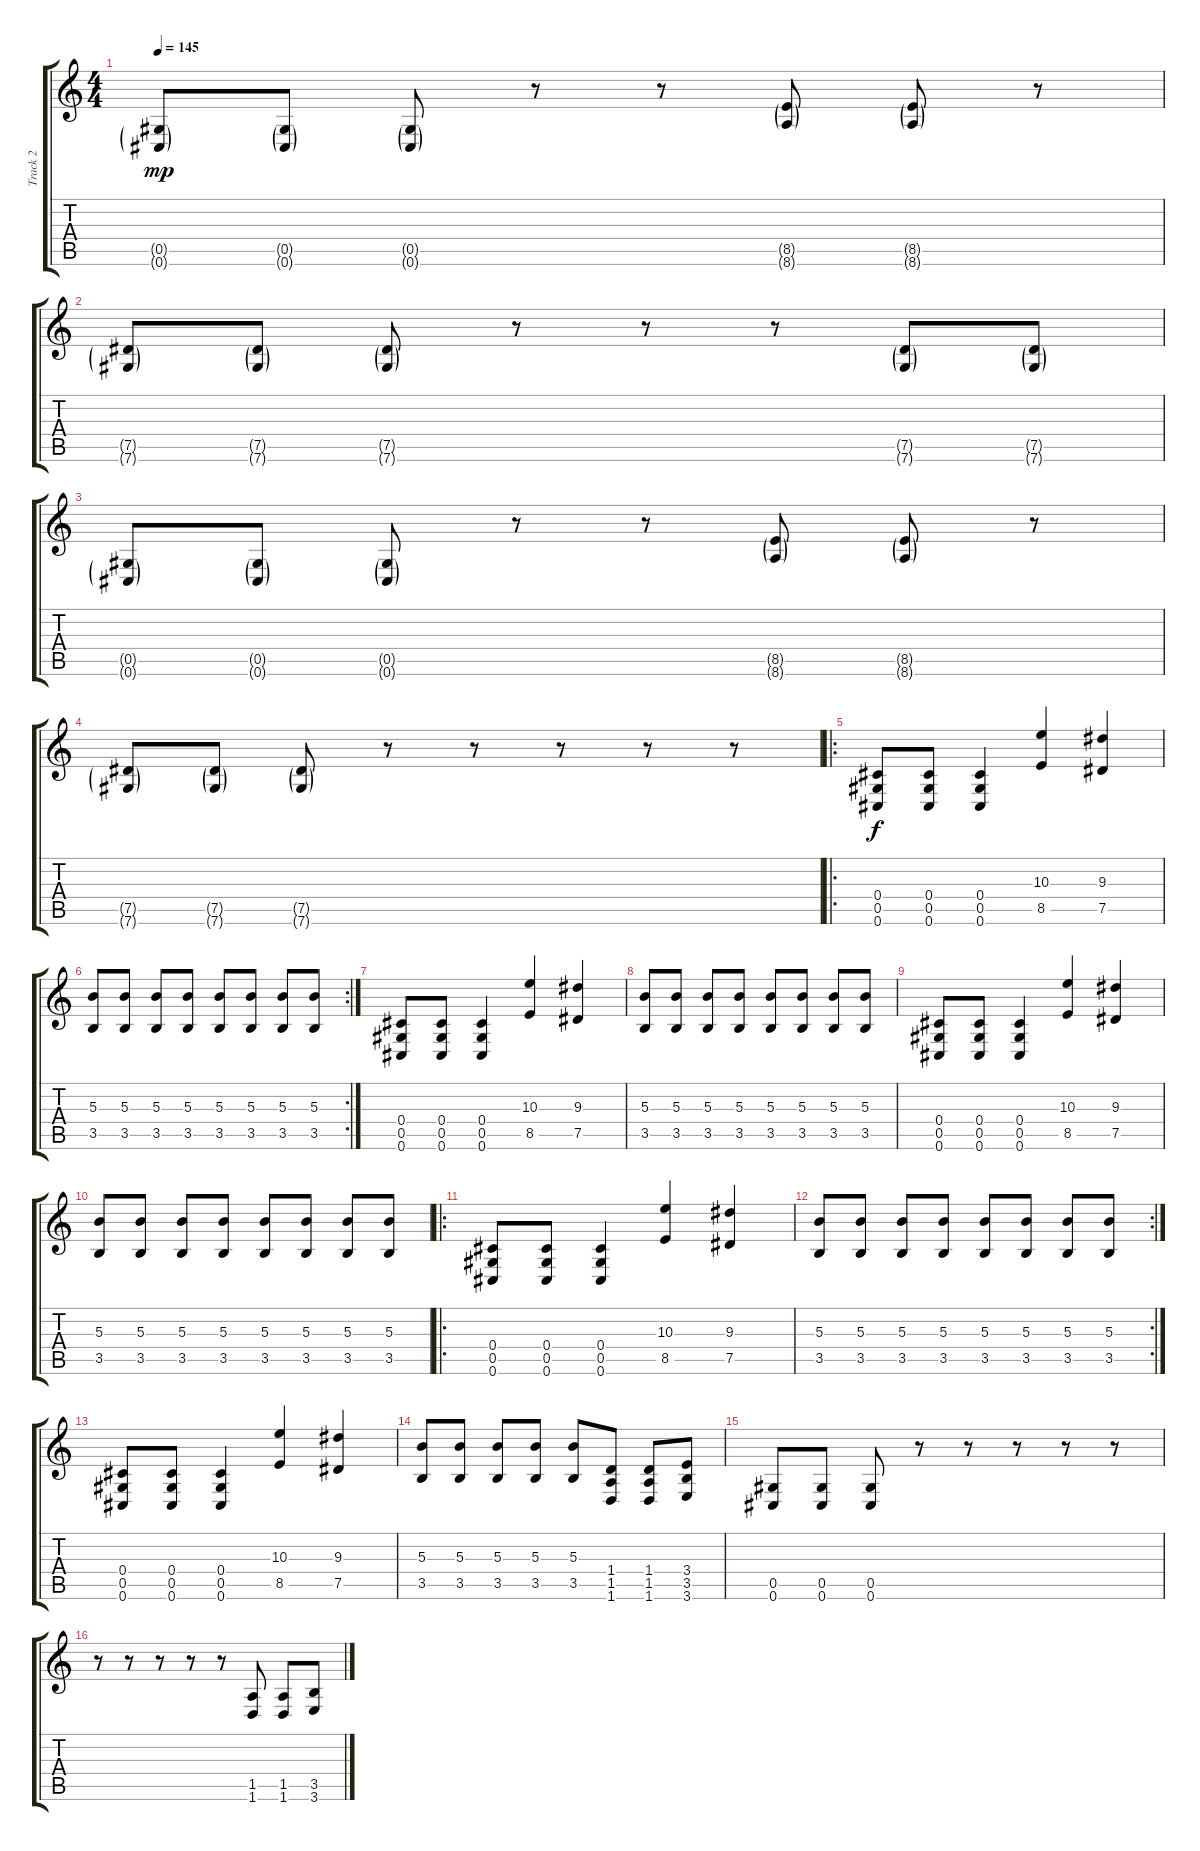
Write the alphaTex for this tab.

\track ("Track 2" "Track 2") {instrument distortionguitar}
\staff {score tabs}
\tuning (Eb4 Bb3 Gb3 Db3 Ab2 Db2) {hide}
\ts (4 4)
\tempo 145
\clef g2
\ks c
(0.5{g} 0.6{g}).8{dy mp} (0.5{g} 0.6{g}).8 (0.5{g} 0.6{g}).8 r.8 r.8 (8.5{g} 8.6{g}).8 (8.5{g} 8.6{g}).8 r.8 |
(7.5{g} 7.6{g}).8 (7.5{g} 7.6{g}).8 (7.5{g} 7.6{g}).8 r.8 r.8 r.8 (7.5{g} 7.6{g}).8 (7.5{g} 7.6{g}).8 |
(0.5{g} 0.6{g}).8 (0.5{g} 0.6{g}).8 (0.5{g} 0.6{g}).8 r.8 r.8 (8.5{g} 8.6{g}).8 (8.5{g} 8.6{g}).8 r.8 |
(7.5{g} 7.6{g}).8 (7.5{g} 7.6{g}).8 (7.5{g} 7.6{g}).8 r.8 r.8 r.8 r.8 r.8 |
\ro
(0.4 0.5 0.6).8{dy f} (0.4 0.5 0.6).8 (0.4 0.5 0.6).4 (10.3 8.5).4 (9.3 7.5).4 |
\rc 2
(5.3 3.5).8 (5.3 3.5).8 (5.3 3.5).8 (5.3 3.5).8 (5.3 3.5).8 (5.3 3.5).8 (5.3 3.5).8 (5.3 3.5).8 |
(0.4 0.5 0.6).8 (0.4 0.5 0.6).8 (0.4 0.5 0.6).4 (10.3 8.5).4 (9.3 7.5).4 |
(5.3 3.5).8 (5.3 3.5).8 (5.3 3.5).8 (5.3 3.5).8 (5.3 3.5).8 (5.3 3.5).8 (5.3 3.5).8 (5.3 3.5).8 |
(0.4 0.5 0.6).8 (0.4 0.5 0.6).8 (0.4 0.5 0.6).4 (10.3 8.5).4 (9.3 7.5).4 |
(5.3 3.5).8 (5.3 3.5).8 (5.3 3.5).8 (5.3 3.5).8 (5.3 3.5).8 (5.3 3.5).8 (5.3 3.5).8 (5.3 3.5).8 |
\ro
(0.4 0.5 0.6).8 (0.4 0.5 0.6).8 (0.4 0.5 0.6).4 (10.3 8.5).4 (9.3 7.5).4 |
\rc 2
(5.3 3.5).8 (5.3 3.5).8 (5.3 3.5).8 (5.3 3.5).8 (5.3 3.5).8 (5.3 3.5).8 (5.3 3.5).8 (5.3 3.5).8 |
(0.4 0.5 0.6).8 (0.4 0.5 0.6).8 (0.4 0.5 0.6).4 (10.3 8.5).4 (9.3 7.5).4 |
(5.3 3.5).8 (5.3 3.5).8 (5.3 3.5).8 (5.3 3.5).8 (5.3 3.5).8 (1.4 1.5 1.6).8 (1.4 1.5 1.6).8 (3.4 3.5 3.6).8 |
(0.5 0.6).8 (0.5 0.6).8 (0.5 0.6).8 r.8 r.8 r.8 r.8 r.8 |
r.8 r.8 r.8 r.8 r.8 (1.5 1.6).8 (1.5 1.6).8 (3.5 3.6).8
